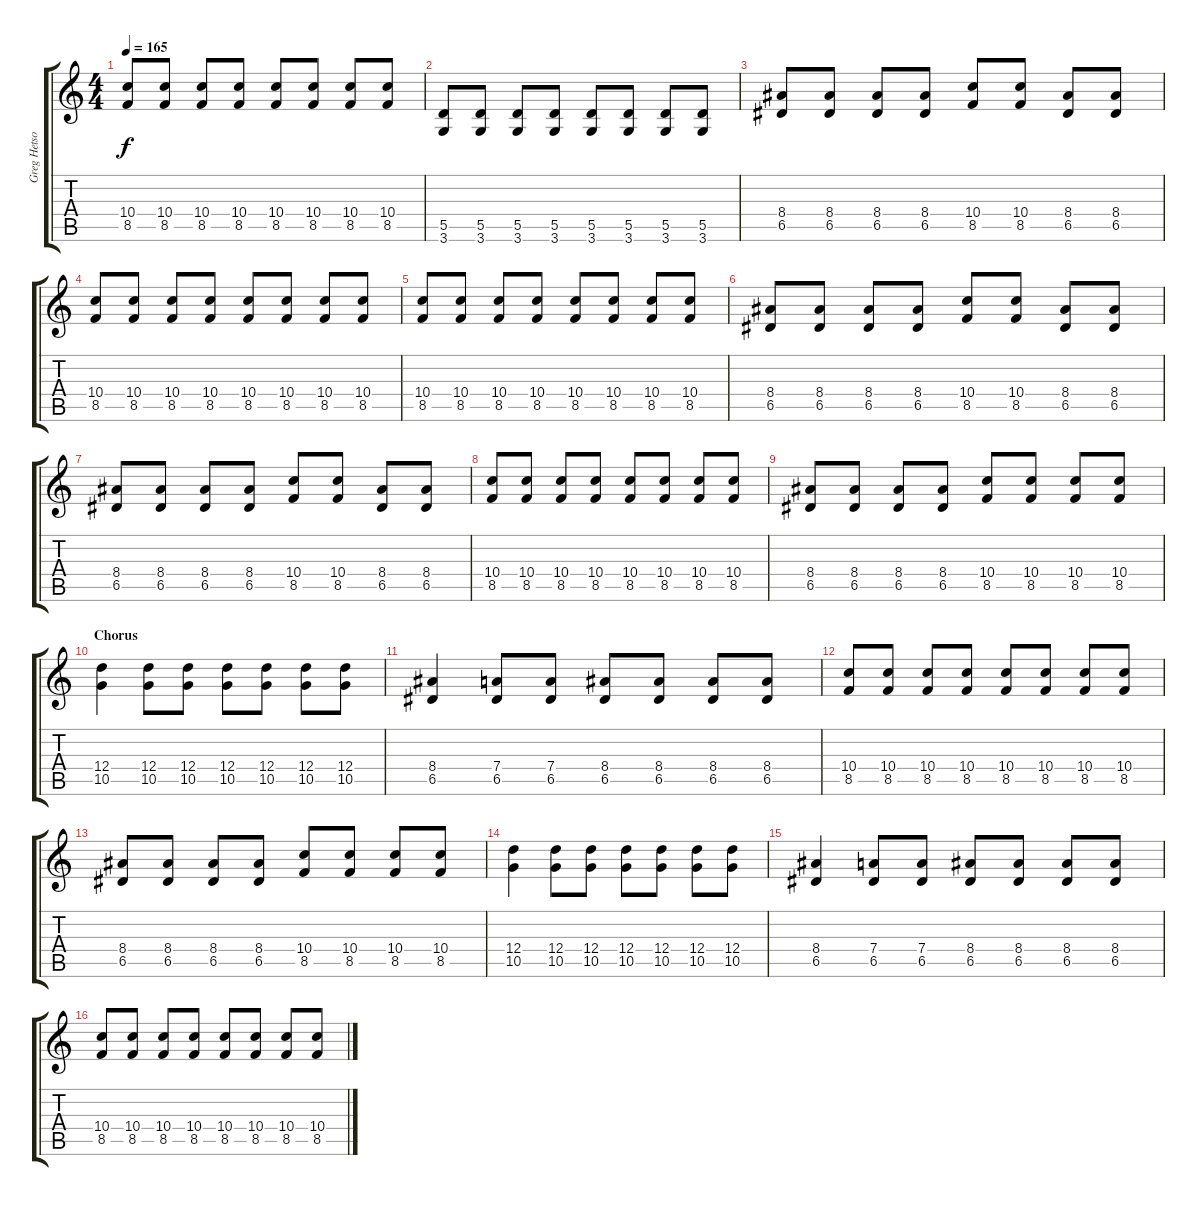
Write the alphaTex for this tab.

\track ("Greg Hetson - Guitar" "Greg Hetso") {instrument distortionguitar}
\staff {score tabs}
\tuning (E4 B3 G3 D3 A2 E2) {hide}
\ts (4 4)
\tempo 165
\clef g2
\ks c
(10.4 8.5).8{dy f} (10.4 8.5).8 (10.4 8.5).8 (10.4 8.5).8 (10.4 8.5).8 (10.4 8.5).8 (10.4 8.5).8 (10.4 8.5).8 |
(5.5 3.6).8 (5.5 3.6).8 (5.5 3.6).8 (5.5 3.6).8 (5.5 3.6).8 (5.5 3.6).8 (5.5 3.6).8 (5.5 3.6).8 |
(8.4 6.5).8 (8.4 6.5).8 (8.4 6.5).8 (8.4 6.5).8 (10.4 8.5).8 (10.4 8.5).8 (8.4 6.5).8 (8.4 6.5).8 |
(10.4 8.5).8 (10.4 8.5).8 (10.4 8.5).8 (10.4 8.5).8 (10.4 8.5).8 (10.4 8.5).8 (10.4 8.5).8 (10.4 8.5).8 |
(10.4 8.5).8 (10.4 8.5).8 (10.4 8.5).8 (10.4 8.5).8 (10.4 8.5).8 (10.4 8.5).8 (10.4 8.5).8 (10.4 8.5).8 |
(8.4 6.5).8 (8.4 6.5).8 (8.4 6.5).8 (8.4 6.5).8 (10.4 8.5).8 (10.4 8.5).8 (8.4 6.5).8 (8.4 6.5).8 |
(8.4 6.5).8 (8.4 6.5).8 (8.4 6.5).8 (8.4 6.5).8 (10.4 8.5).8 (10.4 8.5).8 (8.4 6.5).8 (8.4 6.5).8 |
(10.4 8.5).8 (10.4 8.5).8 (10.4 8.5).8 (10.4 8.5).8 (10.4 8.5).8 (10.4 8.5).8 (10.4 8.5).8 (10.4 8.5).8 |
(8.4 6.5).8 (8.4 6.5).8 (8.4 6.5).8 (8.4 6.5).8 (10.4 8.5).8 (10.4 8.5).8 (10.4 8.5).8 (10.4 8.5).8 |
\section ("" "Chorus")
(12.4 10.5).4 (12.4 10.5).8 (12.4 10.5).8 (12.4 10.5).8 (12.4 10.5).8 (12.4 10.5).8 (12.4 10.5).8 |
(8.4 6.5).4 (7.4 6.5).8 (7.4 6.5).8 (8.4 6.5).8 (8.4 6.5).8 (8.4 6.5).8 (8.4 6.5).8 |
(10.4 8.5).8 (10.4 8.5).8 (10.4 8.5).8 (10.4 8.5).8 (10.4 8.5).8 (10.4 8.5).8 (10.4 8.5).8 (10.4 8.5).8 |
(8.4 6.5).8 (8.4 6.5).8 (8.4 6.5).8 (8.4 6.5).8 (10.4 8.5).8 (10.4 8.5).8 (10.4 8.5).8 (10.4 8.5).8 |
(12.4 10.5).4 (12.4 10.5).8 (12.4 10.5).8 (12.4 10.5).8 (12.4 10.5).8 (12.4 10.5).8 (12.4 10.5).8 |
(8.4 6.5).4 (7.4 6.5).8 (7.4 6.5).8 (8.4 6.5).8 (8.4 6.5).8 (8.4 6.5).8 (8.4 6.5).8 |
(10.4 8.5).8 (10.4 8.5).8 (10.4 8.5).8 (10.4 8.5).8 (10.4 8.5).8 (10.4 8.5).8 (10.4 8.5).8 (10.4 8.5).8
